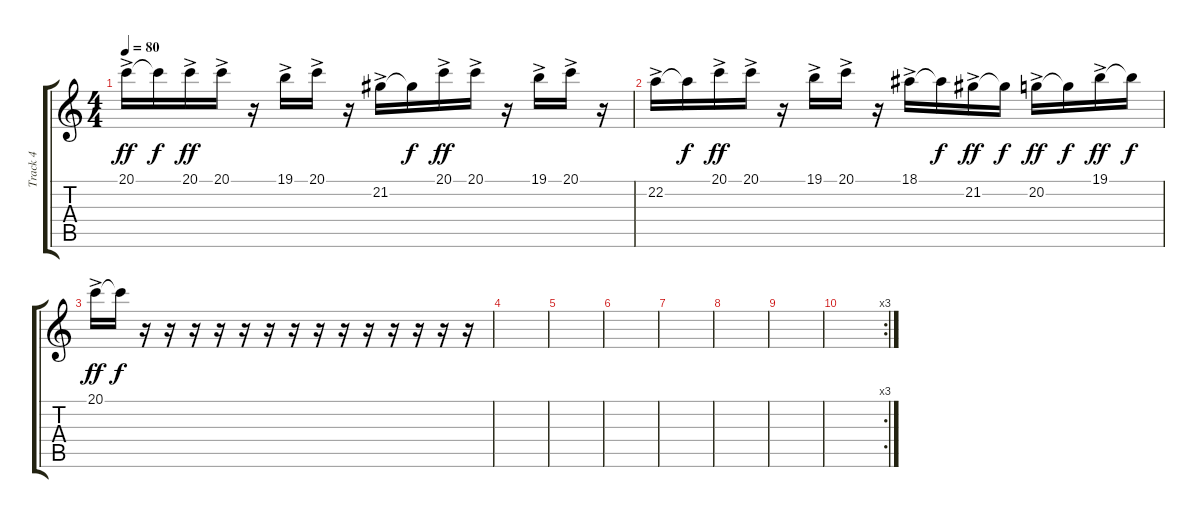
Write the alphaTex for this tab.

\track ("Track 4" "Track 4") {instrument piccolo}
\staff {score tabs}
\tuning (E4 B3 G3 D3 A2 E2) {hide}
\ts (4 4)
\tempo 80
\clef g2
\ks c
20.1{ac}.16{dy ff} 20.1{t}.16{dy f} 20.1{ac}.16{dy ff} 20.1{ac}.16 r.16 19.1{ac}.16 20.1{ac}.16 r.16 21.2{ac}.16 21.2{t}.16{dy f} 20.1{ac}.16{dy ff} 20.1{ac}.16 r.16 19.1{ac}.16 20.1{ac}.16 r.16 |
22.2{ac}.16 22.2{t}.16{dy f} 20.1{ac}.16{dy ff} 20.1{ac}.16 r.16 19.1{ac}.16 20.1{ac}.16 r.16 18.1{ac}.16 18.1{t}.16{dy f} 21.2{ac}.16{dy ff} 21.2{t}.16{dy f} 20.2{ac}.16{dy ff} 20.2{t}.16{dy f} 19.1{ac}.16{dy ff} 19.1{t}.16{dy f} |
20.1{ac}.16{dy ff} 20.1{t}.16{dy f} r.16 r.16 r.16 r.16 r.16 r.16 r.16 r.16 r.16 r.16 r.16 r.16 r.16 r.16 |
|
|
|
|
|
|
\rc 3
